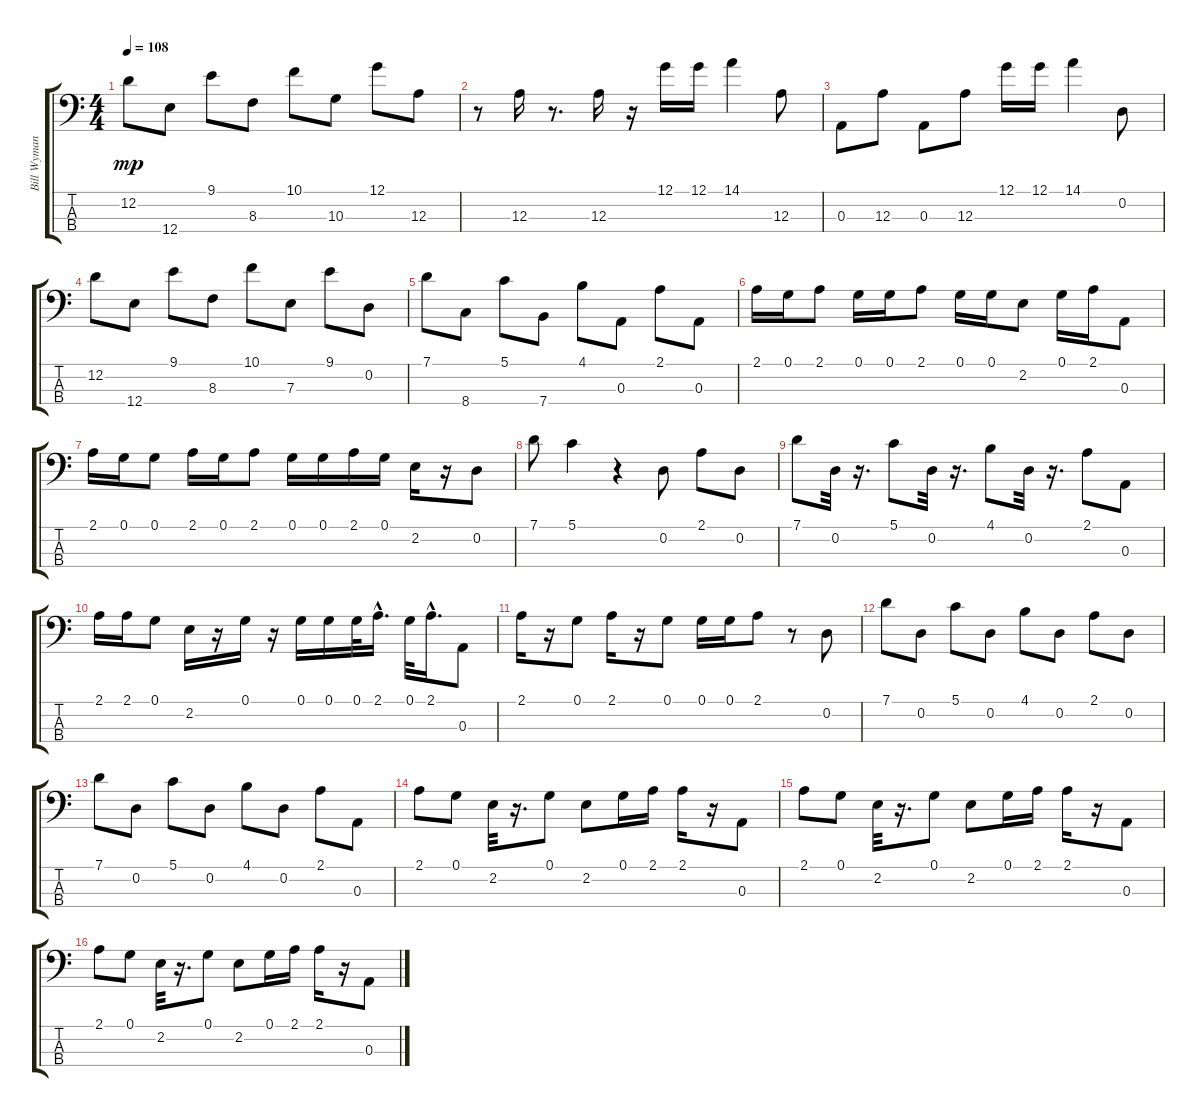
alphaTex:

\track ("Bill Wyman" "Bill Wyman") {instrument electricbassfinger}
\staff {score tabs}
\tuning (G2 D2 A1 E1) {hide}
\ts (4 4)
\tempo 108
\clef f4
\ks c
12.2.8{dy mp} 12.4.8 9.1.8 8.3.8 10.1.8 10.3.8 12.1.8 12.3.8 |
r.8 12.3.16 r.8{d} 12.3.16 r.16 12.1.16 12.1.16 14.1.4 12.3.8 |
0.3.8 12.3.8 0.3.8 12.3.8 12.1.16 12.1.16 14.1.4 0.2.8 |
12.2.8 12.4.8 9.1.8 8.3.8 10.1.8 7.3.8 9.1.8 0.2.8 |
7.1.8 8.4.8 5.1.8 7.4.8 4.1.8 0.3.8 2.1.8 0.3.8 |
2.1.16 0.1.16 2.1.8 0.1.16 0.1.16 2.1.8 0.1.16 0.1.16 2.2.8 0.1.16 2.1.16 0.3.8 |
2.1.16 0.1.16 0.1.8 2.1.16 0.1.16 2.1.8 0.1.16 0.1.16 2.1.16 0.1.16 2.2.16 r.16 0.2.8 |
7.1.8 5.1.4 r.4 0.2.8 2.1.8 0.2.8 |
7.1.8 0.2.32 r.16{d} 5.1.8 0.2.32 r.16{d} 4.1.8 0.2.32 r.16{d} 2.1.8 0.3.8 |
2.1.16 2.1.16 0.1.8 2.2.16 r.16 0.1.16 r.16 0.1.16 0.1.16 0.1.32 2.1{hac}.16{d} 0.1.32 2.1{hac}.16{d} 0.3.8 |
2.1.16 r.16 0.1.8 2.1.16 r.16 0.1.8 0.1.16 0.1.16 2.1.8 r.8 0.2.8 |
7.1.8 0.2.8 5.1.8 0.2.8 4.1.8 0.2.8 2.1.8 0.2.8 |
7.1.8 0.2.8 5.1.8 0.2.8 4.1.8 0.2.8 2.1.8 0.3.8 |
2.1.8 0.1.8 2.2.32 r.16{d} 0.1.8 2.2.8 0.1.16 2.1.16 2.1.16 r.16 0.3.8 |
2.1.8 0.1.8 2.2.32 r.16{d} 0.1.8 2.2.8 0.1.16 2.1.16 2.1.16 r.16 0.3.8 |
2.1.8 0.1.8 2.2.32 r.16{d} 0.1.8 2.2.8 0.1.16 2.1.16 2.1.16 r.16 0.3.8
